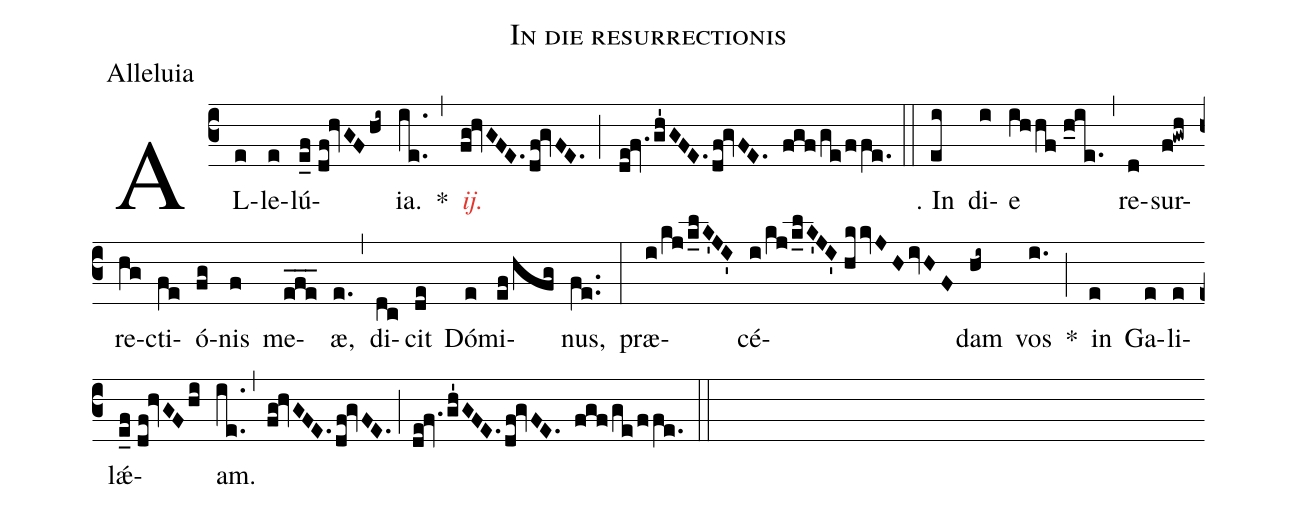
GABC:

name:In die resurrectionis;
office-part:Alleluia;
%%
(c3) AL(e)le(e)lú(e_f//df!hvGFhi~)ia.(ie..) *(,)
<c><i>ij.</i></c>(fg!hvGFE.df!gvFE.;de!fv.gh'GFE.df!gvFE. fgf/ge/ffe.) (::)

℣. In(ei) di(i)e(ihhf//h_ie.) (,)
re(d)sur(f!gwh)re(hg)cti(fe)ó(fg)nis(f) me(efe___)æ,(e.) (,)
di(dc)cit(de) Dó(e)mi(ef/hfg)nus,(fe..) (:)
præ(i/kj/k_lK'JI')cé(i/kj/k_lK'JI'//hkkvJHivHF)dam(hi~) vos(i.) *(;)
in(e) Ga(e)li(e)l{ǽ}(e_f//df!hvGFhi)am.(ie..,fg!hvGFE.df!gvFE.;de!fv.gh'GFE.df!gvFE. fgf/ge/ffe.) (::)
